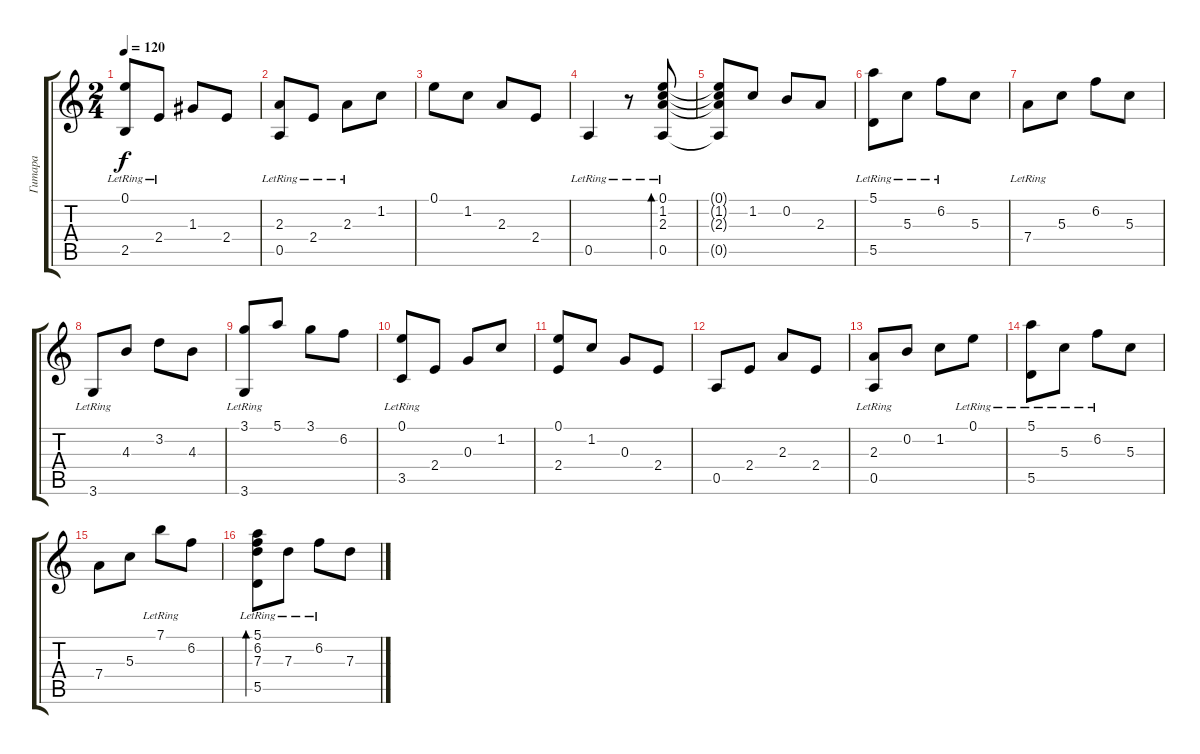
\track ("Гитара" "Гитара") {instrument electricguitarjazz}
\staff {score tabs}
\tuning (E4 B3 G3 D3 A2 E2) {hide}
\ts (2 4)
\tempo 120
\clef g2
\ks c
(0.1{lr} 2.5{lr}).8{dy f} 2.4{lr}.8 1.3.8 2.4.8 |
(2.3{lr} 0.5{lr}).8 2.4{lr}.8 2.3{lr}.8 1.2.8 |
0.1.8 1.2.8 2.3.8 2.4.8 |
0.5{lr}.4 r.8 (0.1 1.2 2.3{lr} 0.5).8{bd 480} |
(0.1{t} 1.2{t} 2.3{t} 0.5{t}).8 1.2.8 0.2.8 2.3.8 |
(5.1{lr} 5.5{lr}).8 5.3{lr}.8 6.2{lr}.8 5.3.8 |
7.4{lr}.8 5.3.8 6.2.8 5.3.8 |
3.6{lr}.8 4.3.8 3.2.8 4.3.8 |
(3.1 3.6{lr}).8 5.1.8 3.1.8 6.2.8 |
(0.1{lr} 3.5).8 2.4.8 0.3.8 1.2.8 |
(0.1 2.4).8 1.2.8 0.3.8 2.4.8 |
0.5.8 2.4.8 2.3.8 2.4.8 |
(2.3{lr} 0.5).8 0.2.8 1.2.8 0.1{lr}.8 |
(5.1{lr} 5.5{lr}).8 5.3{lr}.8 6.2{lr}.8 5.3.8 |
7.4.8 5.3.8 7.1{lr}.8 6.2.8 |
(5.1{lr} 6.2{lr} 7.3{lr} 5.5{lr}).8{bd 480} 7.3{lr}.8 6.2{lr}.8 7.3.8
